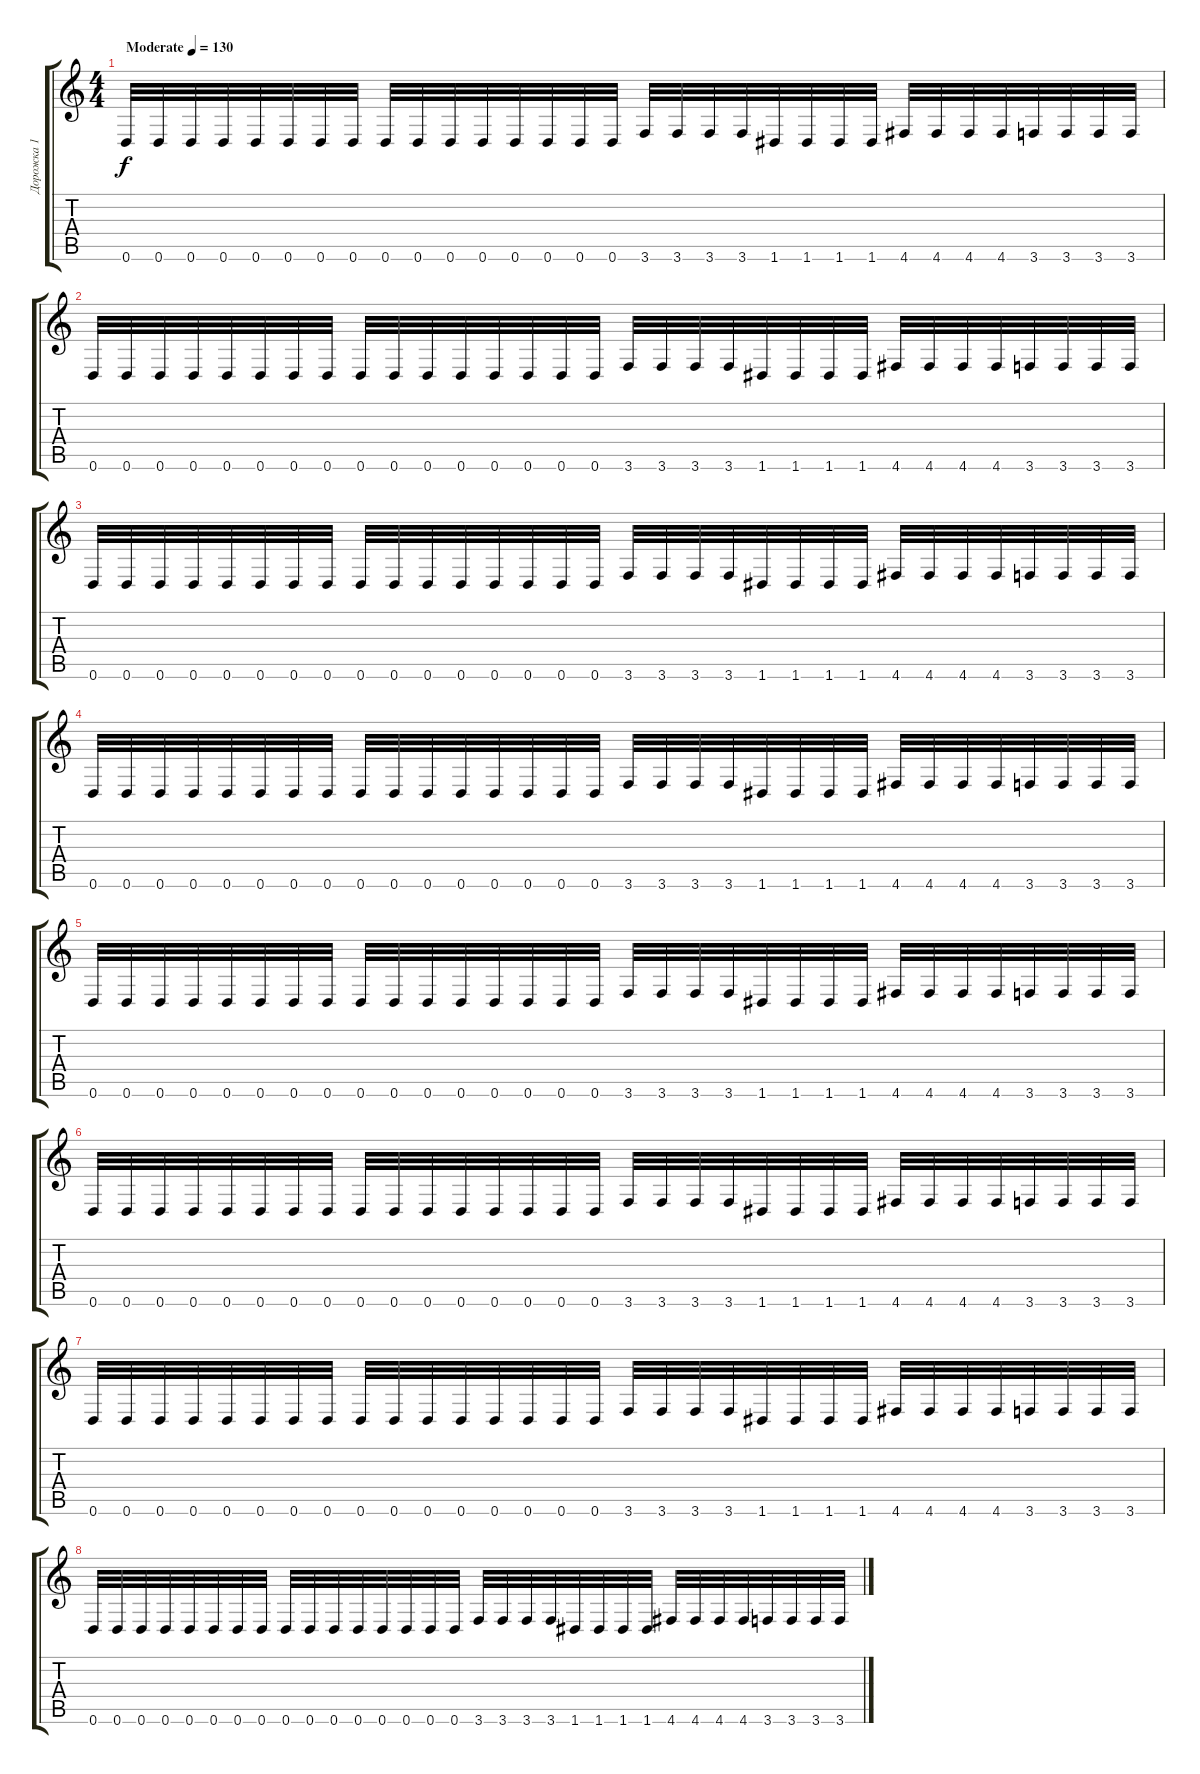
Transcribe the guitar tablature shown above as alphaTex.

\track ("Дорожка 1" "Дорожка 1") {instrument distortionguitar}
\staff {score tabs}
\tuning (E4 B3 G3 D3 A2 D2) {hide}
\ts (4 4)
\tempo (130 "Moderate")
\clef g2
\ks c
0.6.32{dy f instrument distortionguitar} 0.6.32 0.6.32 0.6.32 0.6.32 0.6.32 0.6.32 0.6.32 0.6.32 0.6.32 0.6.32 0.6.32 0.6.32 0.6.32 0.6.32 0.6.32 3.6.32 3.6.32 3.6.32 3.6.32 1.6.32 1.6.32 1.6.32 1.6.32 4.6.32 4.6.32 4.6.32 4.6.32 3.6.32 3.6.32 3.6.32 3.6.32 |
0.6.32 0.6.32 0.6.32 0.6.32 0.6.32 0.6.32 0.6.32 0.6.32 0.6.32 0.6.32 0.6.32 0.6.32 0.6.32 0.6.32 0.6.32 0.6.32 3.6.32 3.6.32 3.6.32 3.6.32 1.6.32 1.6.32 1.6.32 1.6.32 4.6.32 4.6.32 4.6.32 4.6.32 3.6.32 3.6.32 3.6.32 3.6.32 |
0.6.32 0.6.32 0.6.32 0.6.32 0.6.32 0.6.32 0.6.32 0.6.32 0.6.32 0.6.32 0.6.32 0.6.32 0.6.32 0.6.32 0.6.32 0.6.32 3.6.32 3.6.32 3.6.32 3.6.32 1.6.32 1.6.32 1.6.32 1.6.32 4.6.32 4.6.32 4.6.32 4.6.32 3.6.32 3.6.32 3.6.32 3.6.32 |
0.6.32 0.6.32 0.6.32 0.6.32 0.6.32 0.6.32 0.6.32 0.6.32 0.6.32 0.6.32 0.6.32 0.6.32 0.6.32 0.6.32 0.6.32 0.6.32 3.6.32 3.6.32 3.6.32 3.6.32 1.6.32 1.6.32 1.6.32 1.6.32 4.6.32 4.6.32 4.6.32 4.6.32 3.6.32 3.6.32 3.6.32 3.6.32 |
0.6.32 0.6.32 0.6.32 0.6.32 0.6.32 0.6.32 0.6.32 0.6.32 0.6.32 0.6.32 0.6.32 0.6.32 0.6.32 0.6.32 0.6.32 0.6.32 3.6.32 3.6.32 3.6.32 3.6.32 1.6.32 1.6.32 1.6.32 1.6.32 4.6.32 4.6.32 4.6.32 4.6.32 3.6.32 3.6.32 3.6.32 3.6.32 |
0.6.32 0.6.32 0.6.32 0.6.32 0.6.32 0.6.32 0.6.32 0.6.32 0.6.32 0.6.32 0.6.32 0.6.32 0.6.32 0.6.32 0.6.32 0.6.32 3.6.32 3.6.32 3.6.32 3.6.32 1.6.32 1.6.32 1.6.32 1.6.32 4.6.32 4.6.32 4.6.32 4.6.32 3.6.32 3.6.32 3.6.32 3.6.32 |
0.6.32 0.6.32 0.6.32 0.6.32 0.6.32 0.6.32 0.6.32 0.6.32 0.6.32 0.6.32 0.6.32 0.6.32 0.6.32 0.6.32 0.6.32 0.6.32 3.6.32 3.6.32 3.6.32 3.6.32 1.6.32 1.6.32 1.6.32 1.6.32 4.6.32 4.6.32 4.6.32 4.6.32 3.6.32 3.6.32 3.6.32 3.6.32 |
0.6.32 0.6.32 0.6.32 0.6.32 0.6.32 0.6.32 0.6.32 0.6.32 0.6.32 0.6.32 0.6.32 0.6.32 0.6.32 0.6.32 0.6.32 0.6.32 3.6.32 3.6.32 3.6.32 3.6.32 1.6.32 1.6.32 1.6.32 1.6.32 4.6.32 4.6.32 4.6.32 4.6.32 3.6.32 3.6.32 3.6.32 3.6.32
